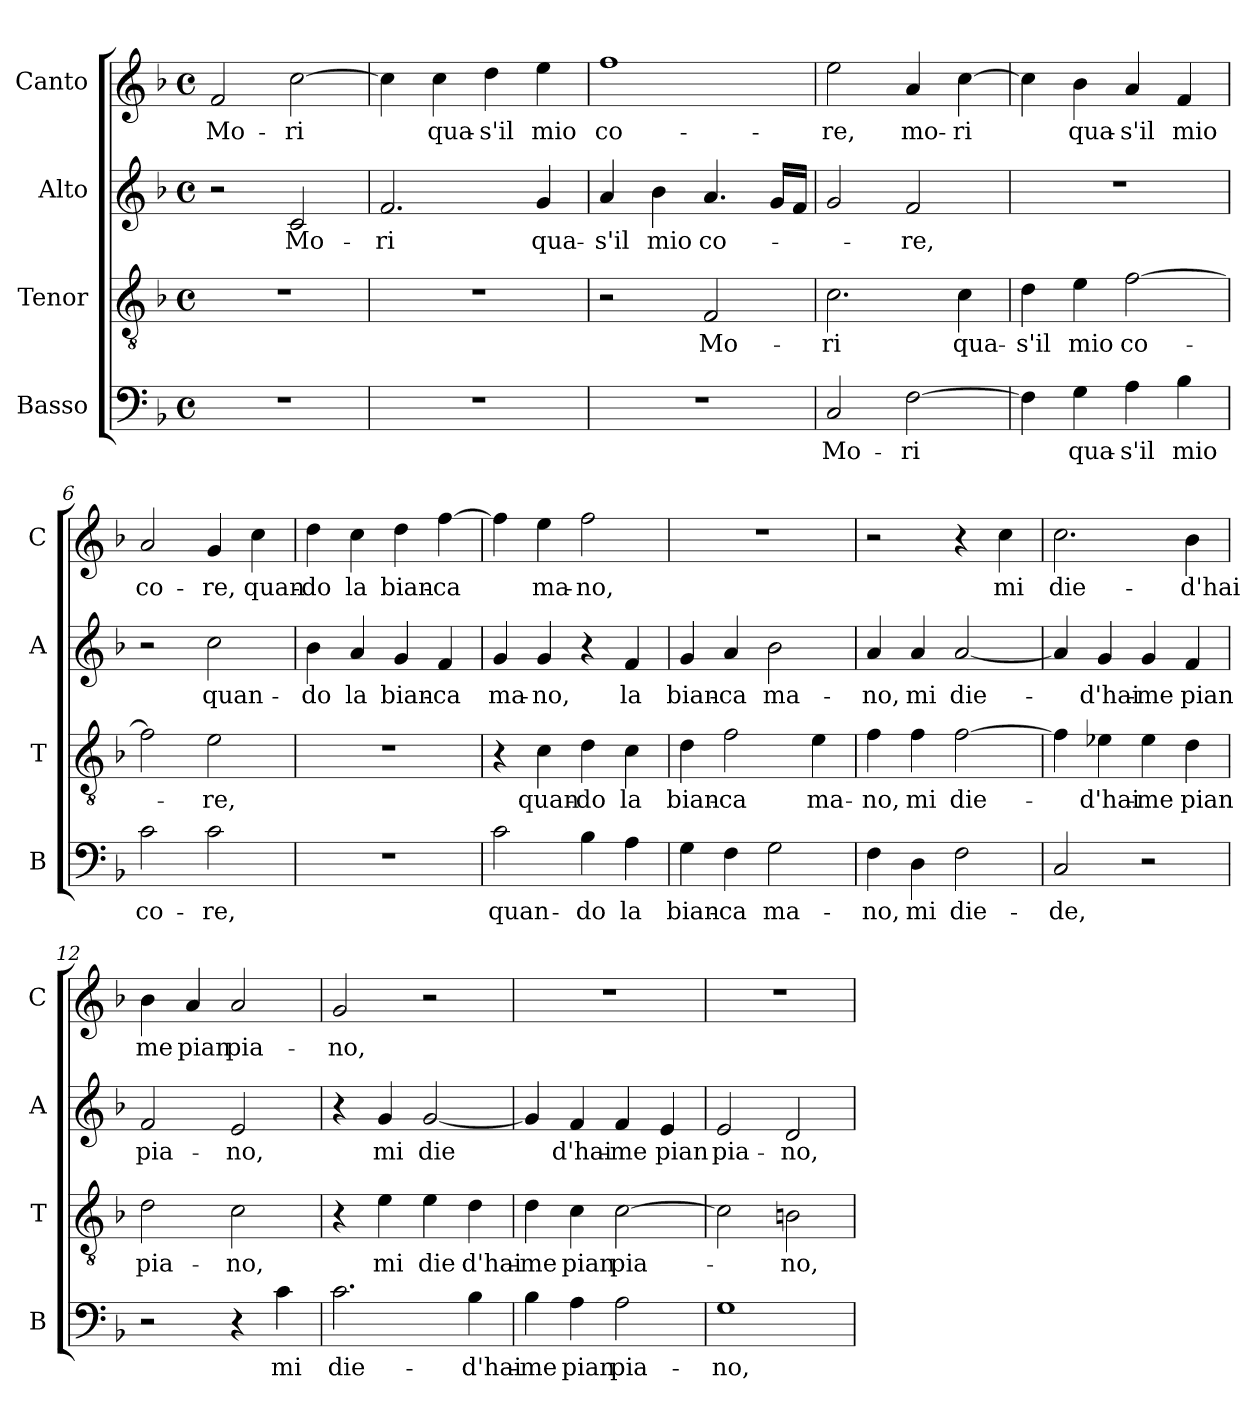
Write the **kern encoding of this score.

**kern	**text	**kern	**text	**kern	**text	**kern	**text
*part4	*part4	*part3	*part3	*part2	*part2	*part1	*part1
*staff4	*staff4	*staff3	*staff3	*staff2	*staff2	*staff1	*staff1
*I"Basso	*	*I"Tenor	*	*I"Alto	*	*I"Canto	*
*I'B	*	*I'T	*	*I'A	*	*I'C	*
*clefF4	*	*clefGv2	*	*clefG2	*	*clefG2	*
*k[b-]	*	*k[b-]	*	*k[b-]	*	*k[b-]	*
*F:	*	*F:	*	*F:	*	*F:	*
*M4/4	*	*M4/4	*	*M4/4	*	*M4/4	*
*met(c)	*	*met(c)	*	*met(c)	*	*met(c)	*
=1	=1	=1	=1	=1	=1	=1	=1
!	!	!	!	!	!	!	!LO:LY:b
1r	.	1r	.	2r	.	2f/	Mo-
!	!	!	!	!	!LO:LY:b	!	!LO:LY:b
.	.	.	.	2c/	Mo-	[2cc\	-ri
=2	=2	=2	=2	=2	=2	=2	=2
!	!	!	!	!	!LO:LY:b	!	!
1r	.	1r	.	2.f/	-ri	4cc\]	.
!	!	!	!	!	!	!	!LO:LY:b
.	.	.	.	.	.	4cc\	qua-
!	!	!	!	!	!	!	!LO:LY:b
.	.	.	.	.	.	4dd\	-s'il
!	!	!	!	!	!LO:LY:b	!	!LO:LY:b
.	.	.	.	4g/	qua-	4ee\	mio
=3	=3	=3	=3	=3	=3	=3	=3
!	!	!	!	!	!LO:LY:b	!	!LO:LY:b
1r	.	2r	.	4a/	-s'il	1ff	co-
!	!	!	!	!	!LO:LY:b	!	!
.	.	.	.	4b-\	mio	.	.
!	!	!	!LO:LY:b	!	!LO:LY:b	!	!
.	.	2F/	Mo-	4.a/	co-	.	.
.	.	.	.	16g/LL	.	.	.
.	.	.	.	16f/JJ	.	.	.
=4	=4	=4	=4	=4	=4	=4	=4
!	!LO:LY:b	!	!LO:LY:b	!	!	!	!LO:LY:b
2C/	Mo-	2.c\	-ri	2g/	.	2ee\	-re,
!	!LO:LY:b	!	!	!	!LO:LY:b	!	!LO:LY:b
[2F\	-ri	.	.	2f/	-re,	4a/	mo-
!	!	!	!LO:LY:b	!	!	!	!LO:LY:b
.	.	4c\	qua-	.	.	[4cc\	-ri
=5	=5	=5	=5	=5	=5	=5	=5
!	!	!	!LO:LY:b	!	!	!	!
4F\]	.	4d\	-s'il	1r	.	4cc\]	.
!	!LO:LY:b	!	!LO:LY:b	!	!	!	!LO:LY:b
4G\	qua-	4e\	mio	.	.	4b-\	qua-
!	!LO:LY:b	!	!LO:LY:b	!	!	!	!LO:LY:b
4A\	-s'il	[2f\	co-	.	.	4a/	-s'il
!	!LO:LY:b	!	!	!	!	!	!LO:LY:b
4B-\	mio	.	.	.	.	4f/	mio
=6	=6	=6	=6	=6	=6	=6	=6
!	!LO:LY:b	!	!	!	!	!	!LO:LY:b
2c\	co-	2f\]	.	2r	.	2a/	co-
!	!LO:LY:b	!	!LO:LY:b	!	!LO:LY:b	!	!LO:LY:b
2c\	-re,	2e\	-re,	2cc\	quan-	4g/	-re,
!	!	!	!	!	!	!	!LO:LY:b
.	.	.	.	.	.	4cc\	quan-
!!LO:LB:g=z
=7	=7	=7	=7	=7	=7	=7	=7
!	!	!	!	!	!LO:LY:b	!	!LO:LY:b
1r	.	1r	.	4b-\	-do	4dd\	-do
!	!	!	!	!	!LO:LY:b	!	!LO:LY:b
.	.	.	.	4a/	la	4cc\	la
!	!	!	!	!	!LO:LY:b	!	!LO:LY:b
.	.	.	.	4g/	bian-	4dd\	bian-
!	!	!	!	!	!LO:LY:b	!	!LO:LY:b
.	.	.	.	4f/	-ca	[4ff\	-ca
=8	=8	=8	=8	=8	=8	=8	=8
!	!LO:LY:b	!	!	!	!LO:LY:b	!	!
2c\	quan-	4r	.	4g/	ma-	4ff\]	.
!	!	!	!LO:LY:b	!	!LO:LY:b	!	!LO:LY:b
.	.	4c\	quan-	4g/	-no,	4ee\	ma-
!	!LO:LY:b	!	!LO:LY:b	!	!	!	!LO:LY:b
4B-\	-do	4d\	-do	4r	.	2ff\	-no,
!	!LO:LY:b	!	!LO:LY:b	!	!LO:LY:b	!	!
4A\	la	4c\	la	4f/	la	.	.
=9	=9	=9	=9	=9	=9	=9	=9
!	!LO:LY:b	!	!LO:LY:b	!	!LO:LY:b	!	!
4G\	bian-	4d\	bian-	4g/	bian-	1r	.
!	!LO:LY:b	!	!LO:LY:b	!	!LO:LY:b	!	!
4F\	-ca	2f\	-ca	4a/	-ca	.	.
!	!LO:LY:b	!	!	!	!LO:LY:b	!	!
2G\	ma-	.	.	2b-\	ma-	.	.
!	!	!	!LO:LY:b	!	!	!	!
.	.	4e\	ma-	.	.	.	.
=10	=10	=10	=10	=10	=10	=10	=10
!	!LO:LY:b	!	!LO:LY:b	!	!LO:LY:b	!	!
4F\	-no,	4f\	-no,	4a/	-no,	2r	.
!	!LO:LY:b	!	!LO:LY:b	!	!LO:LY:b	!	!
4D\	mi	4f\	mi	4a/	mi	.	.
!	!LO:LY:b	!	!LO:LY:b	!	!LO:LY:b	!	!
2F\	die-	[2f\	die-	[2a/	die-	4r	.
!	!	!	!	!	!	!	!LO:LY:b
.	.	.	.	.	.	4cc\	mi
=11	=11	=11	=11	=11	=11	=11	=11
!	!LO:LY:b	!	!	!	!	!	!LO:LY:b
2C/	-de,	4f\]	.	4a/]	.	2.cc\	die-
!	!	!	!LO:LY:b	!	!LO:LY:b	!	!
.	.	4e-X\	-d'hai-	4g/	-d'hai-	.	.
!	!	!	!LO:LY:b	!	!LO:LY:b	!	!
2r	.	4e-\	-me	4g/	-me	.	.
!	!	!	!LO:LY:b	!	!LO:LY:b	!	!LO:LY:b
.	.	4d\	pian	4f/	pian	4b-\	-d'hai
=12	=12	=12	=12	=12	=12	=12	=12
!	!	!	!LO:LY:b	!	!LO:LY:b	!	!LO:LY:b
2r	.	2d\	pia-	2f/	pia-	4b-\	me
!	!	!	!	!	!	!	!LO:LY:b
.	.	.	.	.	.	4a/	pian
!	!	!	!LO:LY:b	!	!LO:LY:b	!	!LO:LY:b
4r	.	2c\	-no,	2e/	-no,	2a/	pia-
!	!LO:LY:b	!	!	!	!	!	!
4c\	mi	.	.	.	.	.	.
!!LO:LB:g=z
=13	=13	=13	=13	=13	=13	=13	=13
!	!LO:LY:b	!	!	!	!	!	!LO:LY:b
2.c\	die-	4r	.	4r	.	2g/	-no,
!	!	!	!LO:LY:b	!	!LO:LY:b	!	!
.	.	4e\	mi	4g/	mi	.	.
!	!	!	!LO:LY:b	!	!LO:LY:b	!	!
.	.	4e\	die	[2g/	die	2r	.
!	!LO:LY:b	!	!LO:LY:b	!	!	!	!
4B-\	-d'hai-	4d\	d'hai-	.	.	.	.
=14	=14	=14	=14	=14	=14	=14	=14
!	!LO:LY:b	!	!LO:LY:b	!	!	!	!
4B-\	-me	4d\	-me	4g/]	.	1r	.
!	!LO:LY:b	!	!LO:LY:b	!	!LO:LY:b	!	!
4A\	pian	4c\	pian	4f/	d'hai-	.	.
!	!LO:LY:b	!	!LO:LY:b	!	!LO:LY:b	!	!
2A\	pia-	[2c\	pia-	4f/	-me	.	.
!	!	!	!	!	!LO:LY:b	!	!
.	.	.	.	4e/	pian	.	.
=15	=15	=15	=15	=15	=15	=15	=15
!	!LO:LY:b	!	!	!	!LO:LY:b	!	!
1G	-no,	2c\]	.	2e/	pia-	1r	.
!	!	!	!LO:LY:b	!	!LO:LY:b	!	!
.	.	2Bn\	-no,	2d/	-no,	.	.
=	=	=	=	=	=	=	=
*-	*-	*-	*-	*-	*-	*-	*-
